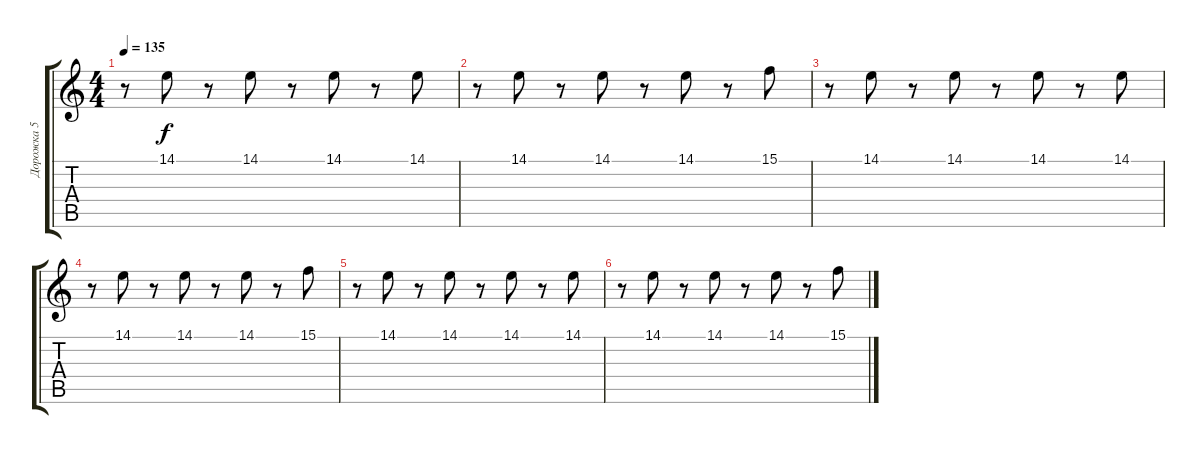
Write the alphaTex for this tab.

\track ("Дорожка 5" "Дорожка 5") {instrument lead1square}
\staff {score tabs}
\tuning (D4 A3 F3 C3 G2 C2) {hide}
\ts (4 4)
\tempo 135
\clef g2
\ks c
r.8{dy f} 14.1.8 r.8 14.1.8 r.8 14.1.8 r.8 14.1.8 |
r.8 14.1.8 r.8 14.1.8 r.8 14.1.8 r.8 15.1.8 |
r.8 14.1.8 r.8 14.1.8 r.8 14.1.8 r.8 14.1.8 |
r.8 14.1.8 r.8 14.1.8 r.8 14.1.8 r.8 15.1.8 |
r.8 14.1.8 r.8 14.1.8 r.8 14.1.8 r.8 14.1.8 |
r.8 14.1.8 r.8 14.1.8 r.8 14.1.8 r.8 15.1.8
